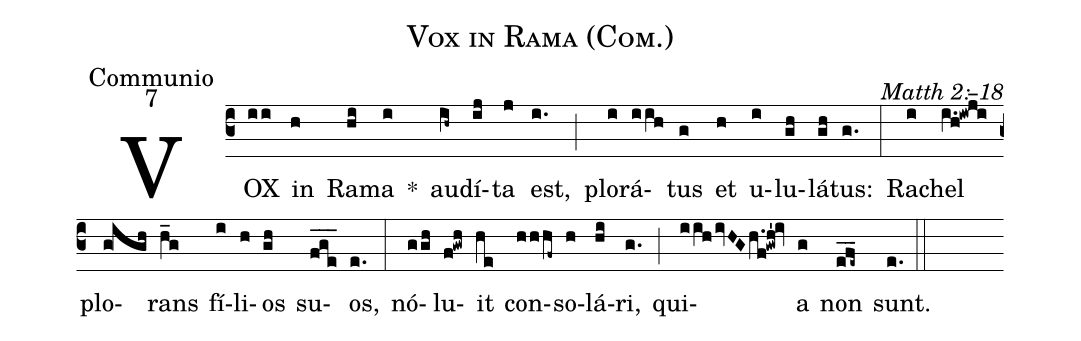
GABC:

name: Vox in Rama (Com.);
office-part: Communio;
mode: 7;
commentary: Matth 2: 18;
%%
(c3) VOX(ii) in(h) Ra(hi)ma(i) *() au(ih~)dí(ij)ta(j) est,(i.) (;) plo(i)rá(iih)tus(g) et(h) u(i)lu(gh)lá(gh)tus:(g.) (:)
Ra(i)chel(i.h!iwj_i) plo(g!igh)rans(h_g) fí(i)li(h)os(gh) su(f_g_e_)os,(e.) (:)
nó(ggh)lu(f!gwh)it(he) con(hhhf~)so(h)lá(hi)ri,(g.) (;) qui(iihivHGh.f!gwh'!iv)a(g) non(efe~___) sunt.(e.) (::)
